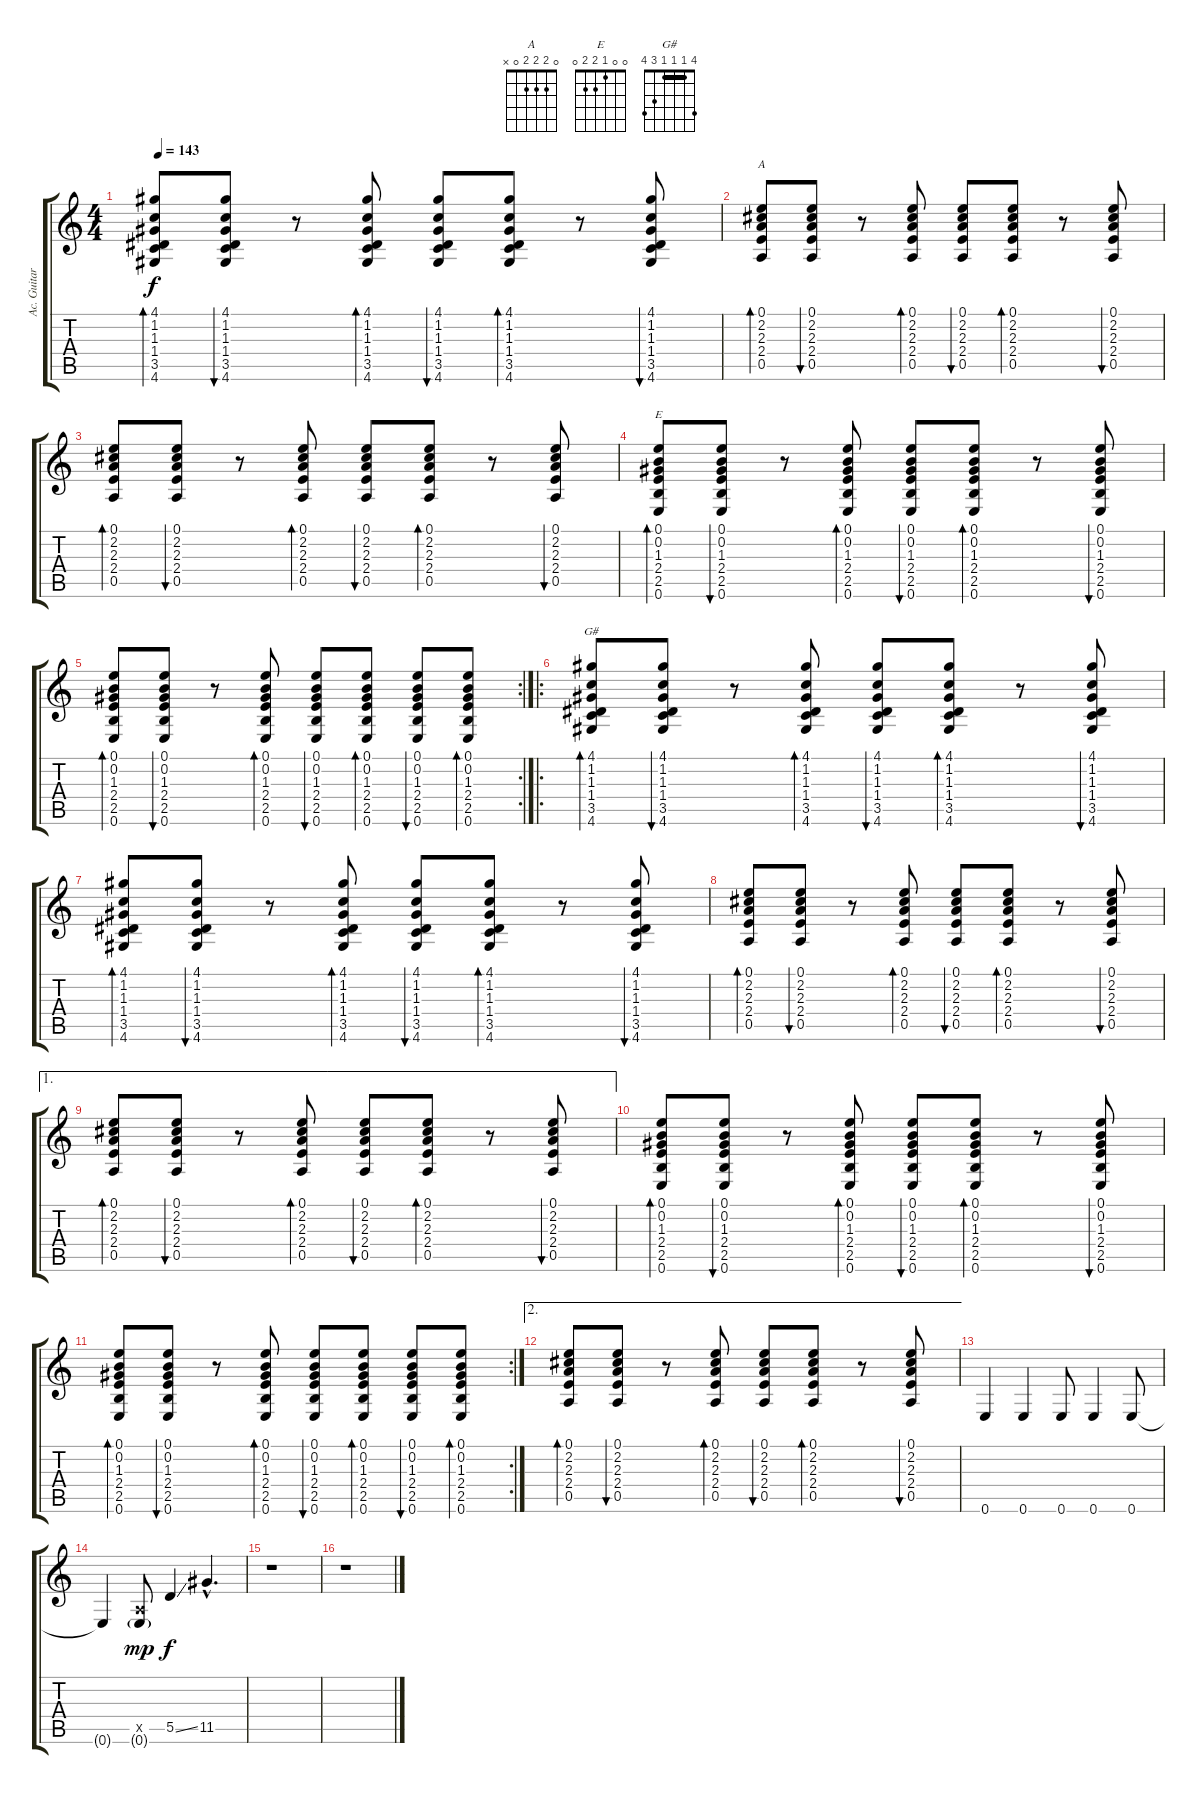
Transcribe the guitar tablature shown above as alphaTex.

\track ("Ac. Guitar" "Ac. Guitar") {instrument acousticguitarsteel}
\staff {score tabs}
\tuning (E4 B3 G3 D3 A2 E2) {hide}
\chord ("A" 0 2 2 2 0 x)
\chord ("E" 0 0 1 2 2 0)
\chord ("G#" 4 1 1 1 3 4) {barre 1}
\ts (4 4)
\tempo 143
\clef g2
\ks c
(4.1 1.2 1.3 1.4 3.5 4.6).8{bd 60 dy f} (4.1 1.2 1.3 1.4 3.5 4.6).8{bu 60} r.8 (4.1 1.2 1.3 1.4 3.5 4.6).8{bd 60} (4.1 1.2 1.3 1.4 3.5 4.6).8{bu 60} (4.1 1.2 1.3 1.4 3.5 4.6).8{bd 60} r.8 (4.1 1.2 1.3 1.4 3.5 4.6).8{bu 60} |
(0.1 2.2 2.3 2.4 0.5).8{bd 60 ch "A"} (0.1 2.2 2.3 2.4 0.5).8{bu 60} r.8 (0.1 2.2 2.3 2.4 0.5).8{bd 60} (0.1 2.2 2.3 2.4 0.5).8{bu 60} (0.1 2.2 2.3 2.4 0.5).8{bd 60} r.8 (0.1 2.2 2.3 2.4 0.5).8{bu 60} |
(0.1 2.2 2.3 2.4 0.5).8{bd 60} (0.1 2.2 2.3 2.4 0.5).8{bu 60} r.8 (0.1 2.2 2.3 2.4 0.5).8{bd 60} (0.1 2.2 2.3 2.4 0.5).8{bu 60} (0.1 2.2 2.3 2.4 0.5).8{bd 60} r.8 (0.1 2.2 2.3 2.4 0.5).8{bu 60} |
(0.1 0.2 1.3 2.4 2.5 0.6).8{bd 60 ch "E"} (0.1 0.2 1.3 2.4 2.5 0.6).8{bu 60} r.8 (0.1 0.2 1.3 2.4 2.5 0.6).8{bd 60} (0.1 0.2 1.3 2.4 2.5 0.6).8{bu 60} (0.1 0.2 1.3 2.4 2.5 0.6).8{bd 60} r.8 (0.1 0.2 1.3 2.4 2.5 0.6).8{bu 60} |
\rc 2
(0.1 0.2 1.3 2.4 2.5 0.6).8{bd 60} (0.1 0.2 1.3 2.4 2.5 0.6).8{bu 60} r.8 (0.1 0.2 1.3 2.4 2.5 0.6).8{bd 60} (0.1 0.2 1.3 2.4 2.5 0.6).8{bu 60} (0.1 0.2 1.3 2.4 2.5 0.6).8{bd 60} (0.1 0.2 1.3 2.4 2.5 0.6).8{bu 60} (0.1 0.2 1.3 2.4 2.5 0.6).8{bd 60} |
\ro
(4.1 1.2 1.3 1.4 3.5 4.6).8{bd 60 ch "G#"} (4.1 1.2 1.3 1.4 3.5 4.6).8{bu 60} r.8 (4.1 1.2 1.3 1.4 3.5 4.6).8{bd 60} (4.1 1.2 1.3 1.4 3.5 4.6).8{bu 60} (4.1 1.2 1.3 1.4 3.5 4.6).8{bd 60} r.8 (4.1 1.2 1.3 1.4 3.5 4.6).8{bu 60} |
(4.1 1.2 1.3 1.4 3.5 4.6).8{bd 60} (4.1 1.2 1.3 1.4 3.5 4.6).8{bu 60} r.8 (4.1 1.2 1.3 1.4 3.5 4.6).8{bd 60} (4.1 1.2 1.3 1.4 3.5 4.6).8{bu 60} (4.1 1.2 1.3 1.4 3.5 4.6).8{bd 60} r.8 (4.1 1.2 1.3 1.4 3.5 4.6).8{bu 60} |
(0.1 2.2 2.3 2.4 0.5).8{bd 60} (0.1 2.2 2.3 2.4 0.5).8{bu 60} r.8 (0.1 2.2 2.3 2.4 0.5).8{bd 60} (0.1 2.2 2.3 2.4 0.5).8{bu 60} (0.1 2.2 2.3 2.4 0.5).8{bd 60} r.8 (0.1 2.2 2.3 2.4 0.5).8{bu 60} |
\ae 1
(0.1 2.2 2.3 2.4 0.5).8{bd 60} (0.1 2.2 2.3 2.4 0.5).8{bu 60} r.8 (0.1 2.2 2.3 2.4 0.5).8{bd 60} (0.1 2.2 2.3 2.4 0.5).8{bu 60} (0.1 2.2 2.3 2.4 0.5).8{bd 60} r.8 (0.1 2.2 2.3 2.4 0.5).8{bu 60} |
(0.1 0.2 1.3 2.4 2.5 0.6).8{bd 60} (0.1 0.2 1.3 2.4 2.5 0.6).8{bu 60} r.8 (0.1 0.2 1.3 2.4 2.5 0.6).8{bd 60} (0.1 0.2 1.3 2.4 2.5 0.6).8{bu 60} (0.1 0.2 1.3 2.4 2.5 0.6).8{bd 60} r.8 (0.1 0.2 1.3 2.4 2.5 0.6).8{bu 60} |
\rc 2
(0.1 0.2 1.3 2.4 2.5 0.6).8{bd 60} (0.1 0.2 1.3 2.4 2.5 0.6).8{bu 60} r.8 (0.1 0.2 1.3 2.4 2.5 0.6).8{bd 60} (0.1 0.2 1.3 2.4 2.5 0.6).8{bu 60} (0.1 0.2 1.3 2.4 2.5 0.6).8{bd 60} (0.1 0.2 1.3 2.4 2.5 0.6).8{bu 60} (0.1 0.2 1.3 2.4 2.5 0.6).8{bd 60} |
\ae 2
(0.1 2.2 2.3 2.4 0.5).8{bd 60} (0.1 2.2 2.3 2.4 0.5).8{bu 60} r.8 (0.1 2.2 2.3 2.4 0.5).8{bd 60} (0.1 2.2 2.3 2.4 0.5).8{bu 60} (0.1 2.2 2.3 2.4 0.5).8{bd 60} r.8 (0.1 2.2 2.3 2.4 0.5).8{bu 60} |
0.6.4{volume 16 balance 8 instrument overdrivenguitar} 0.6.4 0.6.8 0.6.4 0.6.8 |
0.6{t}.4 (0.5{x} 0.6{g}).8{dy mp} 5.5{ss}.4{dy f} 11.5{hac}.4{d} |
r.1 |
r.1
